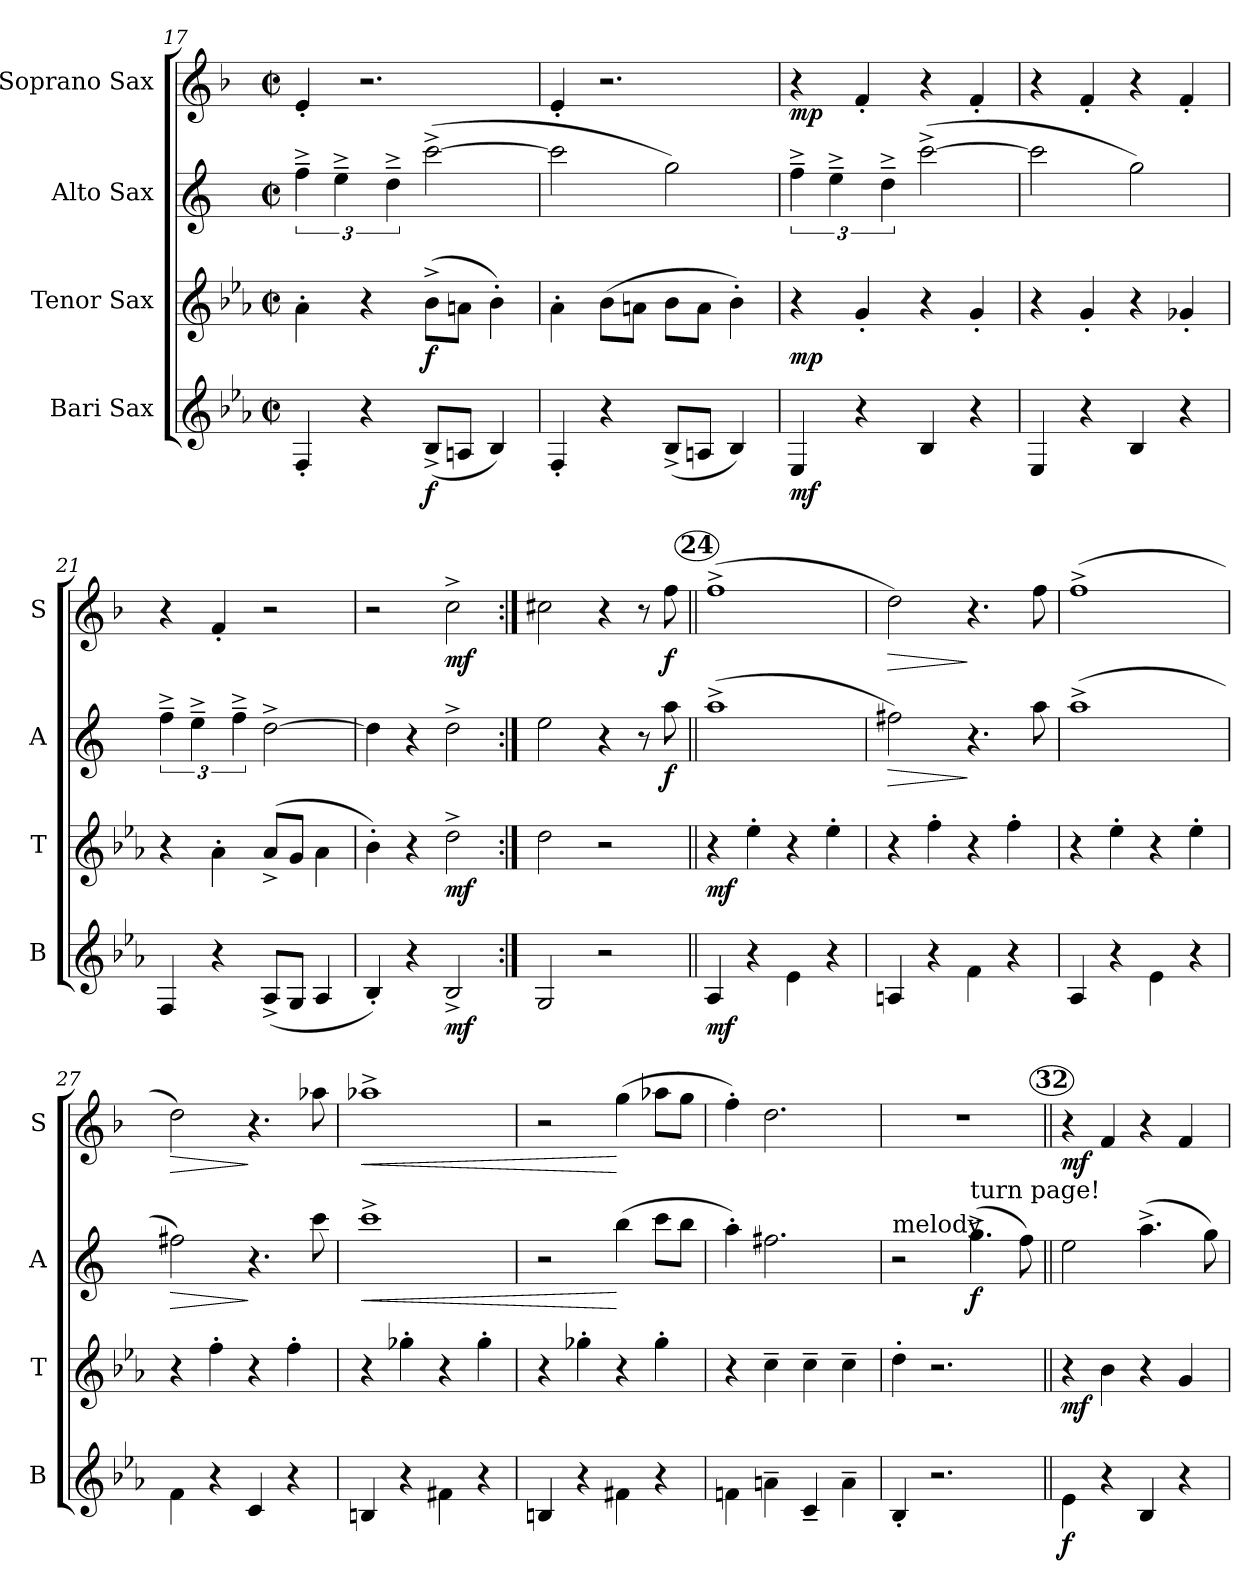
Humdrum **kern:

**kern	**dynam	**kern	**dynam	**kern	**dynam	**kern	**dynam
*part4	*part4	*part3	*part3	*part2	*part2	*part1	*part1
*staff4	*staff4	*staff3	*staff3	*staff2	*staff2	*staff1	*staff1
*I"Bari Sax	*	*I"Tenor Sax	*	*I"Alto Sax	*	*I"Soprano Sax	*
*I'B	*	*I'T	*	*I'A	*	*I'S	*
*clefG2	*	*clefG2	*	*clefG2	*	*clefG2	*
*ITrd12c21	*	*ITrd8c14	*	*ITrd5c9	*	*ITrd1c2	*
*k[b-e-a-]	*	*k[b-e-a-]	*	*k[b-e-a-]	*	*k[b-e-a-]	*
*E-:	*	*E-:	*	*E-:	*	*E-:	*
*M2/2	*	*M2/2	*	*M2/2	*	*M2/2	*
*met(c|)	*	*met(c|)	*	*met(c|)	*	*met(c|)	*
=17	=17	=17	=17	=17	=17	=17	=17
4FF'</	.	4A-'>\	.	6a-^>~>\	.	4d'</	.
.	.	.	.	6g^>~>\	.	.	.
4r	.	4r	.	.	.	2.r	.
.	.	.	.	6f^>~>\	.	.	.
!	!LO:DY:b	!	!LO:DY:b	!	!	!	!
(<8BB-^</L	f	(>8B-^>\L	f	(>[2ee-^>\	.	.	.
8AAn/J	.	8An\J	.	.	.	.	.
4BB-/)	.	4B-'>\)	.	.	.	.	.
=18	=18	=18	=18	=18	=18	=18	=18
4FF'</	.	4A-'>\	.	2ee-\]	.	4d'</	.
4r	.	(>8B-\L	.	.	.	2.r	.
.	.	8An\J	.	.	.	.	.
(<8BB-^</L	.	8B-\L	.	2b-\)	.	.	.
8AAn/J	.	8A\J	.	.	.	.	.
4BB-/)	.	4B-'>\)	.	.	.	.	.
=19	=19	=19	=19	=19	=19	=19	=19
!	!LO:DY:b	!	!LO:DY:b	!	!	!	!LO:DY:b
4EE-/	mf	4r	mp	6a-^>~>\	.	4r	mp
.	.	.	.	6g^>~>\	.	.	.
4r	.	4G'</	.	.	.	4e-'</	.
.	.	.	.	6f^>~>\	.	.	.
4BB-/	.	4r	.	(>[2ee-^>\	.	4r	.
4r	.	4G'</	.	.	.	4e-'</	.
=20	=20	=20	=20	=20	=20	=20	=20
4EE-/	.	4r	.	2ee-\]	.	4r	.
4r	.	4G'</	.	.	.	4e-'</	.
4BB-/	.	4r	.	2b-\)	.	4r	.
4r	.	4G-X'</	.	.	.	4e-'</	.
=21	=21	=21	=21	=21	=21	=21	=21
4FF/	.	4r	.	6a-^>~>\	.	4r	.
.	.	.	.	6g^>~>\	.	.	.
4r	.	4A-i'>\	.	.	.	4e-'</	.
.	.	.	.	6a-^>~>\	.	.	.
(<8AA-i^</L	.	(>8A-^</L	.	[2f^>\	.	2r	.
8GG/J	.	8G/J	.	.	.	.	.
4AA-/	.	4A-\	.	.	.	.	.
=22	=22	=22	=22	=22	=22	=22	=22
4BB-'</)	.	4B-'>\)	.	4f\]	.	2r	.
4r	.	4r	.	4r	.	.	.
!	!LO:DY:b	!	!LO:DY:b	!	!	!	!LO:DY:b
2BB-^</	mf	2d^>\	mf	2f^>\	.	2b-^>\	mf
=23:|!	=23:|!	=23:|!	=23:|!	=23:|!	=23:|!	=23:|!	=23:|!
2GG/	.	2d\	.	2g\	.	2bn\	.
2r	.	2r	.	4r	.	4r	.
.	.	.	.	8r	.	8r	.
!	!	!	!	!	!LO:DY:b	!	!LO:DY:b
.	.	.	.	8cc\	f	8ee-\	f
!!LO:PB:g=z
!!LO:REH:place=s1:a:B:enc=circle:fs=14.4:t=24
=24||	=24||	=24||	=24||	=24||	=24||	=24||	=24||
!	!LO:DY:b	!	!LO:DY:b	!	!	!	!
4AA-/	mf	4r	mf	(>1cc^>	.	(>1ee-^>	.
4r	.	4e-'>\	.	.	.	.	.
4E-\	.	4r	.	.	.	.	.
4r	.	4e-'>\	.	.	.	.	.
=25	=25	=25	=25	=25	=25	=25	=25
!	!	!	!	!	!LO:HP:b	!	!LO:HP:b
4AAn/	.	4r	.	2an\)	>	2cc\)	>
4r	.	4f'>\	.	.	.	.	.
4F\	.	4r	.	4.r	]	4.r	]
4r	.	4f'>\	.	.	.	.	.
.	.	.	.	8cc\	.	8ee-\	.
=26	=26	=26	=26	=26	=26	=26	=26
4AA-i/	.	4r	.	(>1cc^>	.	(>1ee-^>	.
4r	.	4e-'>\	.	.	.	.	.
4E-\	.	4r	.	.	.	.	.
4r	.	4e-'>\	.	.	.	.	.
=27	=27	=27	=27	=27	=27	=27	=27
!	!	!	!	!	!LO:HP:b	!	!LO:HP:b
4F\	.	4r	.	2an\)	>	2cc\)	>
4r	.	4f'>\	.	.	.	.	.
4C/	.	4r	.	4.r	]	4.r	]
4r	.	4f'>\	.	.	.	.	.
.	.	.	.	8ee-\	.	8gg-X\	.
=28	=28	=28	=28	=28	=28	=28	=28
!	!	!	!	!	!LO:HP:b	!	!LO:HP:b
4BBn/	.	4r	.	1ee-^>	<	1gg-X^>	<
4r	.	4g-X'>\	.	.	.	.	.
4F#X\	.	4r	.	.	.	.	.
4r	.	4g-'>\	.	.	.	.	.
=29	=29	=29	=29	=29	=29	=29	=29
4BBn/	.	4r	.	2r	.	2r	.
4r	.	4g-X'>\	.	.	.	.	.
4F#X\	.	4r	.	(>4dd\	[	(>4ff\	[
4r	.	4g-'>\	.	8ee-\L	.	8gg-X\L	.
.	.	.	.	8dd\J	.	8ff\J	.
=30	=30	=30	=30	=30	=30	=30	=30
4Fn\	.	4r	.	4cc'>\)	.	4ee-'>\)	.
4An~>\	.	4c~>\	.	2.an\	.	2.cc\	.
4C~</	.	4c~>\	.	.	.	.	.
4A~>\	.	4c~>\	.	.	.	.	.
=31	=31	=31	=31	=31	=31	=31	=31
!	!	!	!	!LO:TX:a:t=melody	!	!	!
*	*	*	*	*	*	*^	*
4BB-'</	.	4d'>\	.	2r	.	1r	2ryy	.
2.r	.	2.r	.	.	.	.	.	.
!	!	!	!	!	!	!	!LO:TX:b:t=turn page!	!
!	!	!	!	!	!LO:DY:b	!	!	!
.	.	.	.	(>4.b-^>\	f	.	2ryy	.
.	.	.	.	8a-i\)	.	.	.	.
!!LO:LB:g=z
!!LO:REH:place=s1:a:B:enc=circle:fs=14.4:t=32
=32||	=32||	=32||	=32||	=32||	=32||	=32||	=32||	=32||
!	!LO:DY:b	!	!LO:DY:b	!	!	!	!	!LO:DY:b
*	*	*	*	*	*	*v	*v	*
4E-\	f	4r	mf	2g\	.	4r	mf
4r	.	4B-\	.	.	.	4e-/	.
4BB-/	.	4r	.	(>4.cc^>\	.	4r	.
4r	.	4G/	.	.	.	4e-/	.
.	.	.	.	8b-\)	.	.	.
=	=	=	=	=	=	=	=
*-	*-	*-	*-	*-	*-	*-	*-
